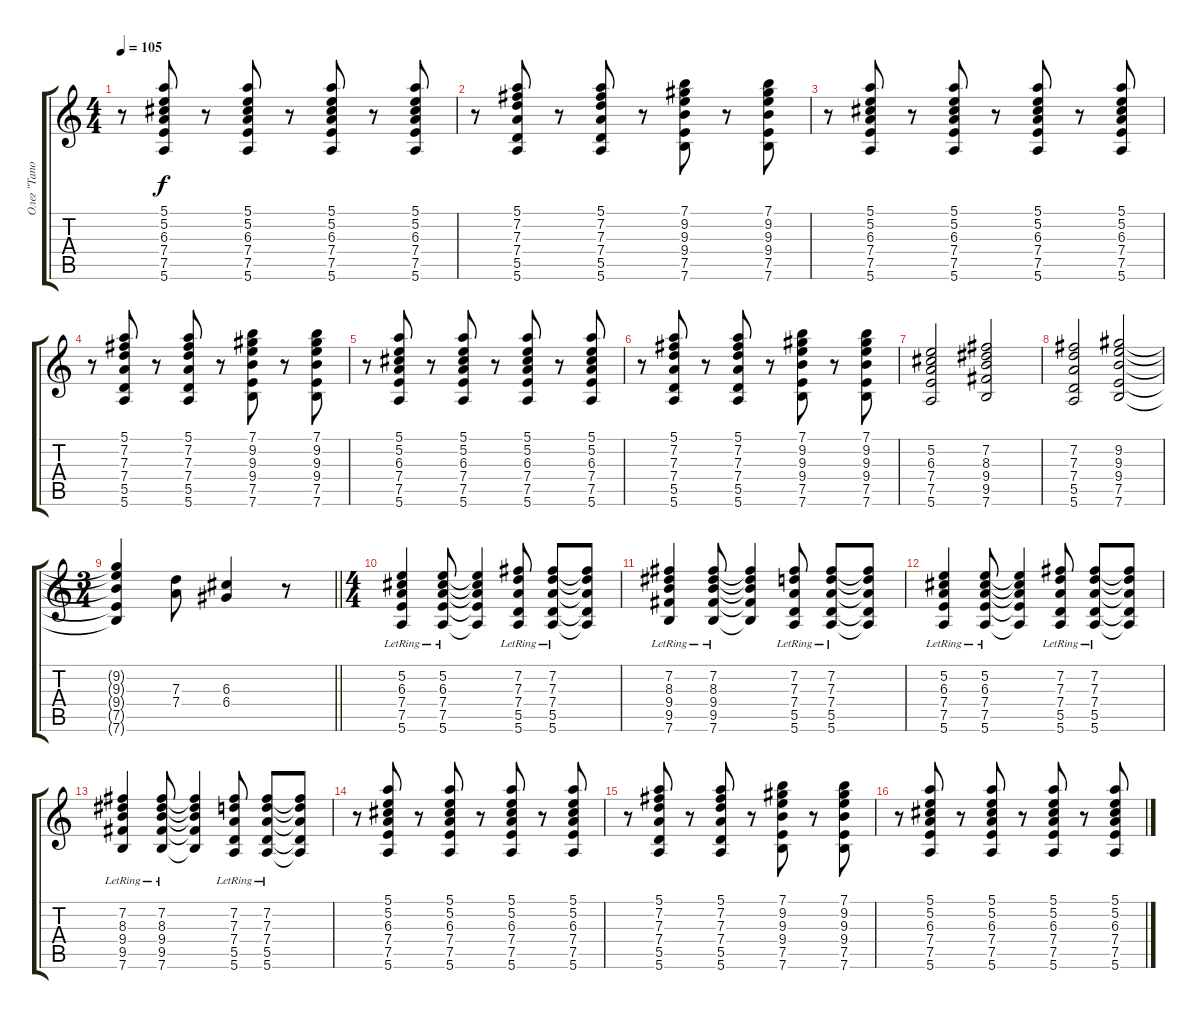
\track ("Олег \"Тапог\" Абрамов" "Олег \"Тапо") {instrument electricguitarclean}
\staff {score tabs}
\tuning (E4 B3 G3 D3 A2 E2) {hide}
\ts (4 4)
\section ("" "")
\tempo 105
\clef g2
\ks c
r.8{dy f} (5.1 5.2 6.3 7.4 7.5 5.6).8 r.8 (5.1 5.2 6.3 7.4 7.5 5.6).8 r.8 (5.1 5.2 6.3 7.4 7.5 5.6).8 r.8 (5.1 5.2 6.3 7.4 7.5 5.6).8 |
r.8 (5.1 7.2 7.3 7.4 5.5 5.6).8 r.8 (5.1 7.2 7.3 7.4 5.5 5.6).8 r.8 (7.1 9.2 9.3 9.4 7.5 7.6).8 r.8 (7.1 9.2 9.3 9.4 7.5 7.6).8 |
r.8 (5.1 5.2 6.3 7.4 7.5 5.6).8 r.8 (5.1 5.2 6.3 7.4 7.5 5.6).8 r.8 (5.1 5.2 6.3 7.4 7.5 5.6).8 r.8 (5.1 5.2 6.3 7.4 7.5 5.6).8 |
r.8 (5.1 7.2 7.3 7.4 5.5 5.6).8 r.8 (5.1 7.2 7.3 7.4 5.5 5.6).8 r.8 (7.1 9.2 9.3 9.4 7.5 7.6).8 r.8 (7.1 9.2 9.3 9.4 7.5 7.6).8 |
r.8 (5.1 5.2 6.3 7.4 7.5 5.6).8 r.8 (5.1 5.2 6.3 7.4 7.5 5.6).8 r.8 (5.1 5.2 6.3 7.4 7.5 5.6).8 r.8 (5.1 5.2 6.3 7.4 7.5 5.6).8 |
r.8 (5.1 7.2 7.3 7.4 5.5 5.6).8 r.8 (5.1 7.2 7.3 7.4 5.5 5.6).8 r.8 (7.1 9.2 9.3 9.4 7.5 7.6).8 r.8 (7.1 9.2 9.3 9.4 7.5 7.6).8 |
(5.2 6.3 7.4 7.5 5.6).2 (7.2 8.3 9.4 9.5 7.6).2 |
(7.2 7.3 7.4 5.5 5.6).2 (9.2 9.3 9.4 7.5 7.6).2 |
\ts (3 4)
\barLineRight lightlight
(9.2{t} 9.3{t} 9.4{t} 7.5{t} 7.6{t}).4 (7.3 7.4).8 (6.3 6.4).4 r.8 |
\ts (4 4)
\section ("" "")
(5.2{lr} 6.3{lr} 7.4{lr} 7.5{lr} 5.6{lr}).4 (5.2{lr} 6.3{lr} 7.4{lr} 7.5{lr} 5.6{lr}).8 (5.2{t} 6.3{t} 7.4{t} 7.5{t} 5.6{t}).4 (7.2{lr} 7.3{lr} 7.4{lr} 5.5{lr} 5.6{lr}).8 (7.2{lr} 7.3{lr} 7.4{lr} 5.5{lr} 5.6{lr}).8 (7.2{t} 7.3{t} 7.4{t} 5.5{t} 5.6{t}).8 |
(7.2{lr} 8.3{lr} 9.4{lr} 9.5{lr} 7.6{lr}).4 (7.2{lr} 8.3{lr} 9.4{lr} 9.5{lr} 7.6{lr}).8 (7.2{t} 8.3{t} 9.4{t} 9.5{t} 7.6{t}).4 (7.2{lr} 7.3{lr} 7.4{lr} 5.5{lr} 5.6{lr}).8 (7.2{lr} 7.3{lr} 7.4{lr} 5.5{lr} 5.6{lr}).8 (7.2{t} 7.3{t} 7.4{t} 5.5{t} 5.6{t}).8 |
(5.2{lr} 6.3{lr} 7.4{lr} 7.5{lr} 5.6{lr}).4 (5.2{lr} 6.3{lr} 7.4{lr} 7.5{lr} 5.6{lr}).8 (5.2{t} 6.3{t} 7.4{t} 7.5{t} 5.6{t}).4 (7.2{lr} 7.3{lr} 7.4{lr} 5.5{lr} 5.6{lr}).8 (7.2{lr} 7.3{lr} 7.4{lr} 5.5{lr} 5.6{lr}).8 (7.2{t} 7.3{t} 7.4{t} 5.5{t} 5.6{t}).8 |
(7.2{lr} 8.3{lr} 9.4{lr} 9.5{lr} 7.6{lr}).4 (7.2{lr} 8.3{lr} 9.4{lr} 9.5{lr} 7.6{lr}).8 (7.2{t} 8.3{t} 9.4{t} 9.5{t} 7.6{t}).4 (7.2{lr} 7.3{lr} 7.4{lr} 5.5{lr} 5.6{lr}).8 (7.2{lr} 7.3{lr} 7.4{lr} 5.5{lr} 5.6{lr}).8 (7.2{t} 7.3{t} 7.4{t} 5.5{t} 5.6{t}).8 |
r.8 (5.1 5.2 6.3 7.4 7.5 5.6).8 r.8 (5.1 5.2 6.3 7.4 7.5 5.6).8 r.8 (5.1 5.2 6.3 7.4 7.5 5.6).8 r.8 (5.1 5.2 6.3 7.4 7.5 5.6).8 |
r.8 (5.1 7.2 7.3 7.4 5.5 5.6).8 r.8 (5.1 7.2 7.3 7.4 5.5 5.6).8 r.8 (7.1 9.2 9.3 9.4 7.5 7.6).8 r.8 (7.1 9.2 9.3 9.4 7.5 7.6).8 |
r.8 (5.1 5.2 6.3 7.4 7.5 5.6).8 r.8 (5.1 5.2 6.3 7.4 7.5 5.6).8 r.8 (5.1 5.2 6.3 7.4 7.5 5.6).8 r.8 (5.1 5.2 6.3 7.4 7.5 5.6).8
